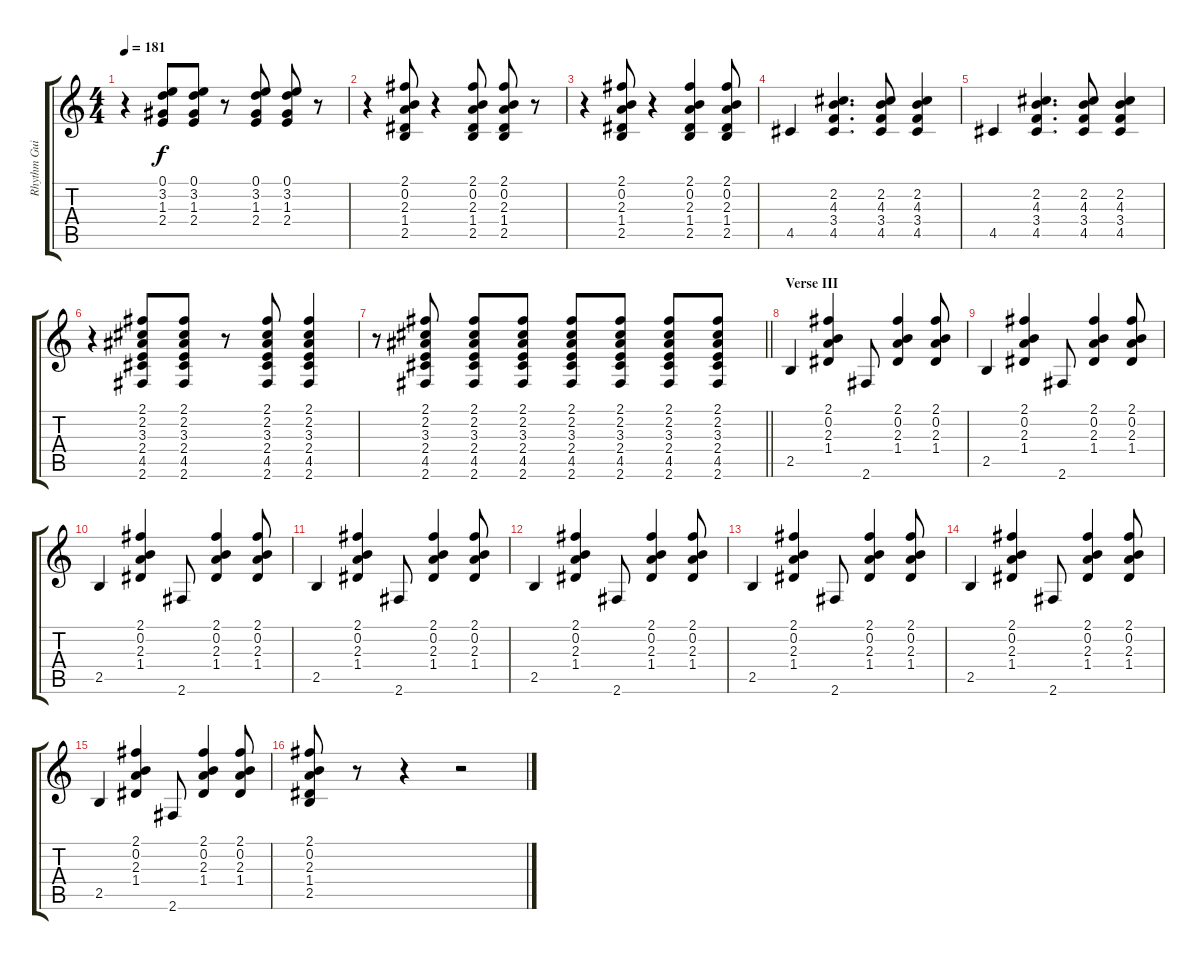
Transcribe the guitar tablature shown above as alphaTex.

\track ("Rhythm Guitar" "Rhythm Gui") {instrument electricguitarclean}
\staff {score tabs}
\tuning (E4 B3 G3 D3 A2 E2) {hide}
\ts (4 4)
\tempo 181
\clef g2
\ks c
r.4{dy f} (0.1 3.2 1.3 2.4).8 (0.1 3.2 1.3 2.4).8 r.8 (0.1 3.2 1.3 2.4).8 (0.1 3.2 1.3 2.4).8 r.8 |
r.4 (2.1 0.2 2.3 1.4 2.5).8 r.4 (2.1 0.2 2.3 1.4 2.5).8 (2.1 0.2 2.3 1.4 2.5).8 r.8 |
r.4 (2.1 0.2 2.3 1.4 2.5).8 r.4 (2.1 0.2 2.3 1.4 2.5).4 (2.1 0.2 2.3 1.4 2.5).8 |
4.5.4 (2.2 4.3 3.4 4.5).4{d} (2.2 4.3 3.4 4.5).8 (2.2 4.3 3.4 4.5).4 |
4.5.4 (2.2 4.3 3.4 4.5).4{d} (2.2 4.3 3.4 4.5).8 (2.2 4.3 3.4 4.5).4 |
r.4 (2.1 2.2 3.3 2.4 4.5 2.6).8 (2.1 2.2 3.3 2.4 4.5 2.6).8 r.8 (2.1 2.2 3.3 2.4 4.5 2.6).8 (2.1 2.2 3.3 2.4 4.5 2.6).4 |
\barLineRight lightlight
r.8 (2.1 2.2 3.3 2.4 4.5 2.6).8 (2.1 2.2 3.3 2.4 4.5 2.6).8 (2.1 2.2 3.3 2.4 4.5 2.6).8 (2.1 2.2 3.3 2.4 4.5 2.6).8 (2.1 2.2 3.3 2.4 4.5 2.6).8 (2.1 2.2 3.3 2.4 4.5 2.6).8 (2.1 2.2 3.3 2.4 4.5 2.6).8 |
\section ("" "Verse III")
2.5.4 (2.1 0.2 2.3 1.4).4 2.6.8 (2.1 0.2 2.3 1.4).4 (2.1 0.2 2.3 1.4).8 |
2.5.4 (2.1 0.2 2.3 1.4).4 2.6.8 (2.1 0.2 2.3 1.4).4 (2.1 0.2 2.3 1.4).8 |
2.5.4 (2.1 0.2 2.3 1.4).4 2.6.8 (2.1 0.2 2.3 1.4).4 (2.1 0.2 2.3 1.4).8 |
2.5.4 (2.1 0.2 2.3 1.4).4 2.6.8 (2.1 0.2 2.3 1.4).4 (2.1 0.2 2.3 1.4).8 |
2.5.4 (2.1 0.2 2.3 1.4).4 2.6.8 (2.1 0.2 2.3 1.4).4 (2.1 0.2 2.3 1.4).8 |
2.5.4 (2.1 0.2 2.3 1.4).4 2.6.8 (2.1 0.2 2.3 1.4).4 (2.1 0.2 2.3 1.4).8 |
2.5.4 (2.1 0.2 2.3 1.4).4 2.6.8 (2.1 0.2 2.3 1.4).4 (2.1 0.2 2.3 1.4).8 |
2.5.4 (2.1 0.2 2.3 1.4).4 2.6.8 (2.1 0.2 2.3 1.4).4 (2.1 0.2 2.3 1.4).8 |
(2.1 0.2 2.3 1.4 2.5).8 r.8 r.4 r.2
